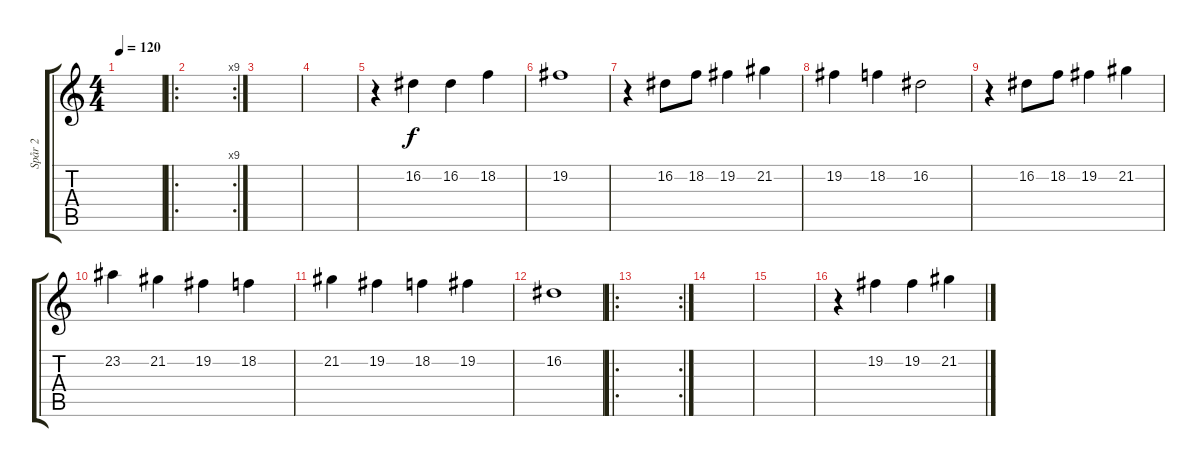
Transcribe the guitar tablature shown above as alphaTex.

\track ("Spår 2" "Spår 2") {instrument viola}
\staff {score tabs}
\tuning (E4 B3 G3 D3 A2 E2) {hide}
\ts (4 4)
\tempo 120
\clef g2
\ks c
|
\ro
\rc 9
|
|
|
r.4 16.2.4 16.2.4 18.2.4 |
19.2.1 |
r.4 16.2.8 18.2.8 19.2.4 21.2.4 |
19.2.4 18.2.4 16.2.2 |
r.4 16.2.8 18.2.8 19.2.4 21.2.4 |
23.2.4 21.2.4 19.2.4 18.2.4 |
21.2.4 19.2.4 18.2.4 19.2.4 |
16.2.1 |
\ro
\rc 2
|
|
|
r.4 19.2.4 19.2.4 21.2.4
